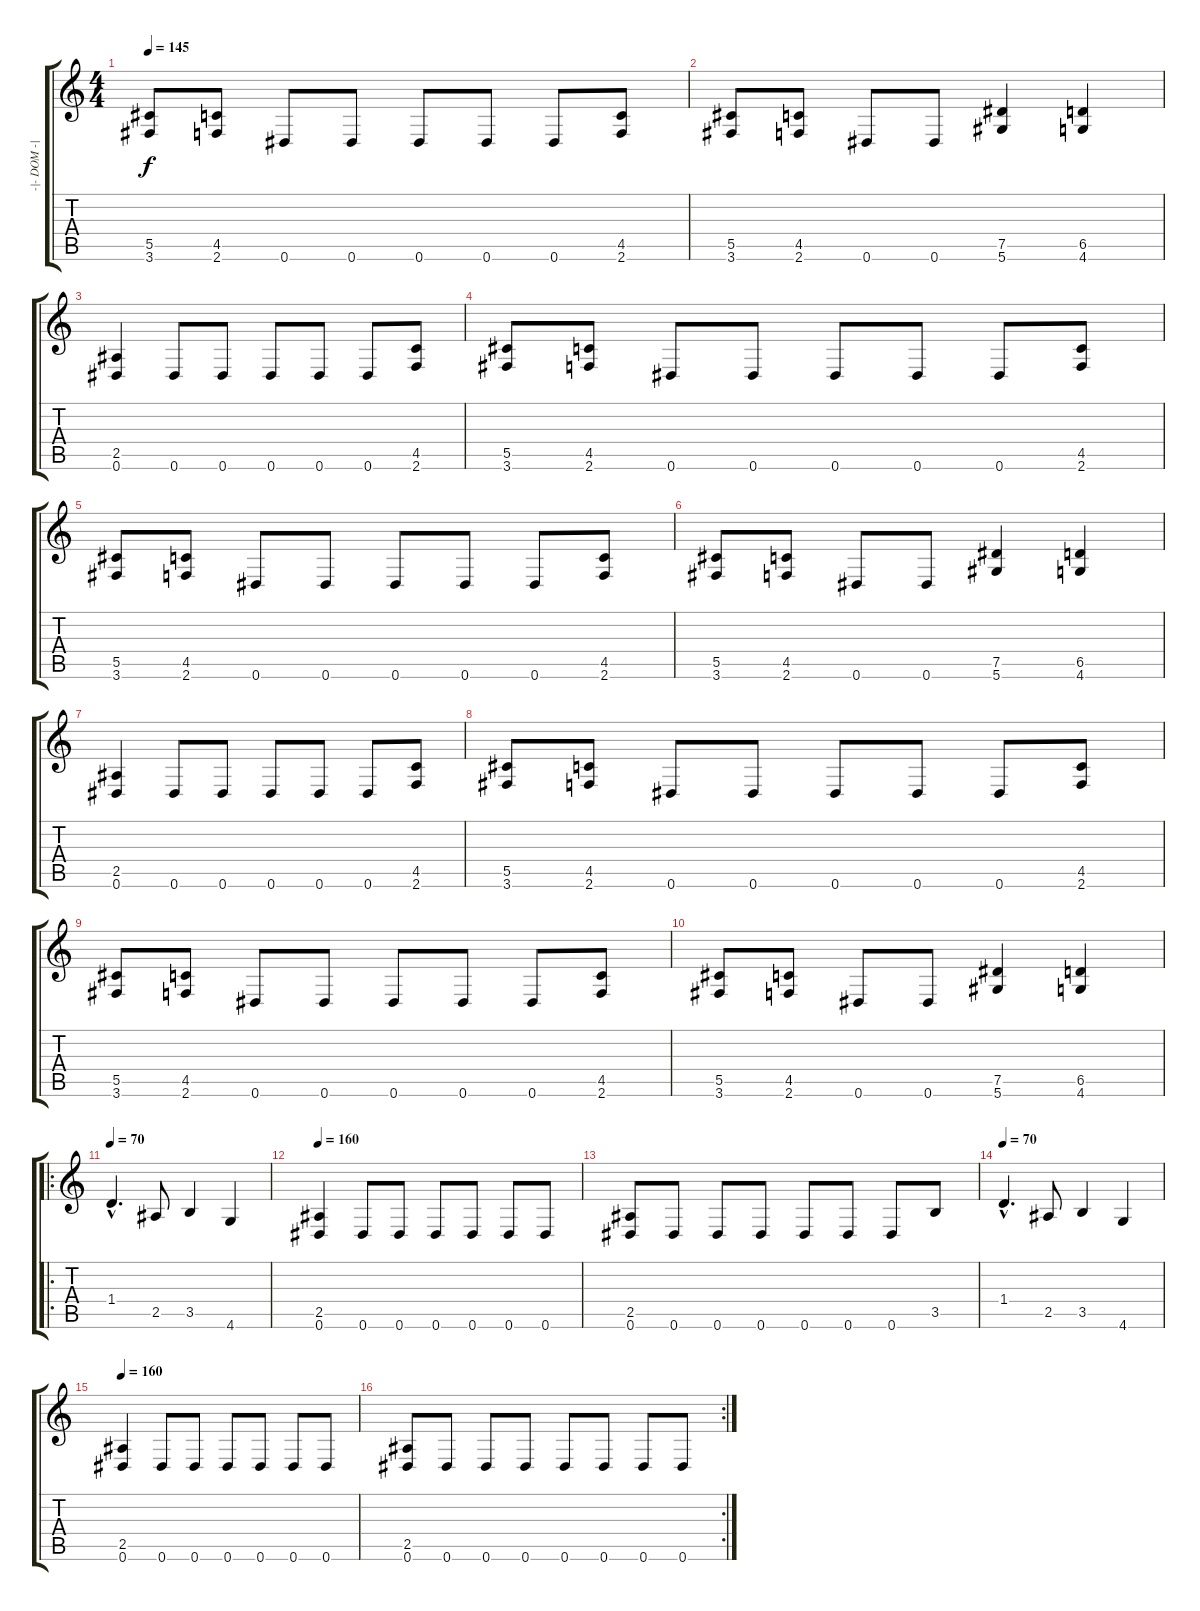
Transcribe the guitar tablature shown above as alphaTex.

\track ("-|- DOM -|-" "-|- DOM -|") {instrument overdrivenguitar}
\staff {score tabs}
\tuning (Eb4 Bb3 Gb3 Db3 Ab2 Eb2) {hide}
\ts (4 4)
\tempo 145
\clef g2
\ks c
(5.5 3.6).8{dy f} (4.5 2.6).8 0.6.8 0.6.8 0.6.8 0.6.8 0.6.8 (4.5 2.6).8 |
(5.5 3.6).8 (4.5 2.6).8 0.6.8 0.6.8 (7.5 5.6).4 (6.5 4.6).4 |
(2.5 0.6).4 0.6.8 0.6.8 0.6.8 0.6.8 0.6.8 (4.5 2.6).8 |
(5.5 3.6).8 (4.5 2.6).8 0.6.8 0.6.8 0.6.8 0.6.8 0.6.8 (4.5 2.6).8 |
(5.5 3.6).8 (4.5 2.6).8 0.6.8 0.6.8 0.6.8 0.6.8 0.6.8 (4.5 2.6).8 |
(5.5 3.6).8 (4.5 2.6).8 0.6.8 0.6.8 (7.5 5.6).4 (6.5 4.6).4 |
(2.5 0.6).4 0.6.8 0.6.8 0.6.8 0.6.8 0.6.8 (4.5 2.6).8 |
(5.5 3.6).8 (4.5 2.6).8 0.6.8 0.6.8 0.6.8 0.6.8 0.6.8 (4.5 2.6).8 |
(5.5 3.6).8 (4.5 2.6).8 0.6.8 0.6.8 0.6.8 0.6.8 0.6.8 (4.5 2.6).8 |
(5.5 3.6).8 (4.5 2.6).8 0.6.8 0.6.8 (7.5 5.6).4 (6.5 4.6).4 |
\ro
\tempo 70
1.4{hac}.4{d} 2.5.8 3.5.4 4.6.4 |
\tempo 160
(2.5 0.6).4 0.6.8 0.6.8 0.6.8 0.6.8 0.6.8 0.6.8 |
(2.5 0.6).8 0.6.8 0.6.8 0.6.8 0.6.8 0.6.8 0.6.8 3.5.8 |
\tempo 70
1.4{hac}.4{d} 2.5.8 3.5.4 4.6.4 |
\tempo 160
(2.5 0.6).4 0.6.8 0.6.8 0.6.8 0.6.8 0.6.8 0.6.8 |
\rc 2
(2.5 0.6).8 0.6.8 0.6.8 0.6.8 0.6.8 0.6.8 0.6.8 0.6.8
